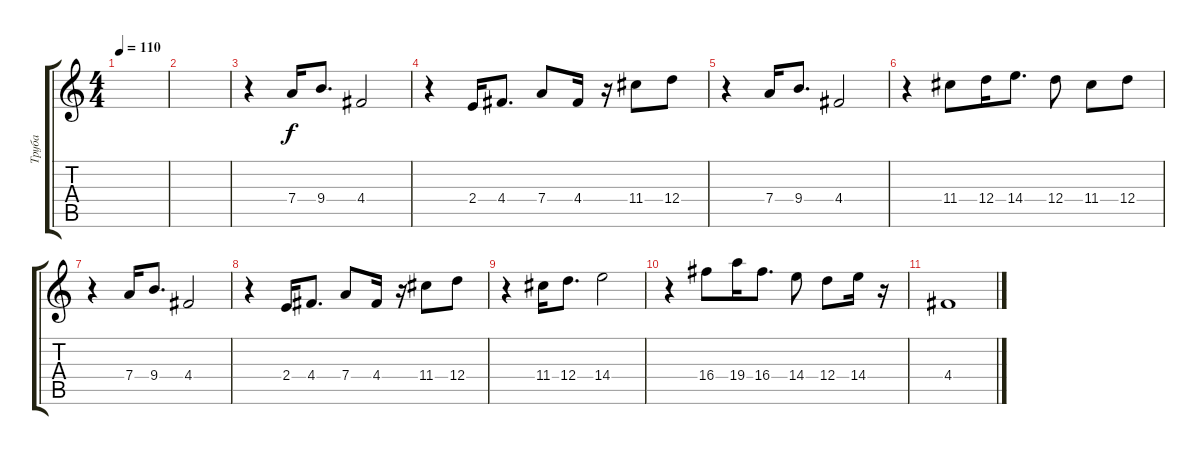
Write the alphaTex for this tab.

\track ("Труба" "Труба") {instrument trumpet}
\staff {score tabs}
\tuning (E5 B4 G4 D4 A3 E3) {hide}
\ts (4 4)
\tempo 110
\clef g2
\ks c
|
|
r.4 7.4.16 9.4.8{d} 4.4.2 |
r.4 2.4.16 4.4.8{d} 7.4.8 4.4.16 r.16 11.4.8 12.4.8 |
r.4 7.4.16 9.4.8{d} 4.4.2 |
r.4 11.4.8 12.4.16 14.4.8{d} 12.4.8 11.4.8 12.4.8 |
r.4 7.4.16 9.4.8{d} 4.4.2 |
r.4 2.4.16 4.4.8{d} 7.4.8 4.4.16 r.16 11.4.8 12.4.8 |
r.4 11.4.16 12.4.8{d} 14.4.2 |
r.4 16.4.8 19.4.16 16.4.8{d} 14.4.8 12.4.8 14.4.16 r.16 |
4.4.1
